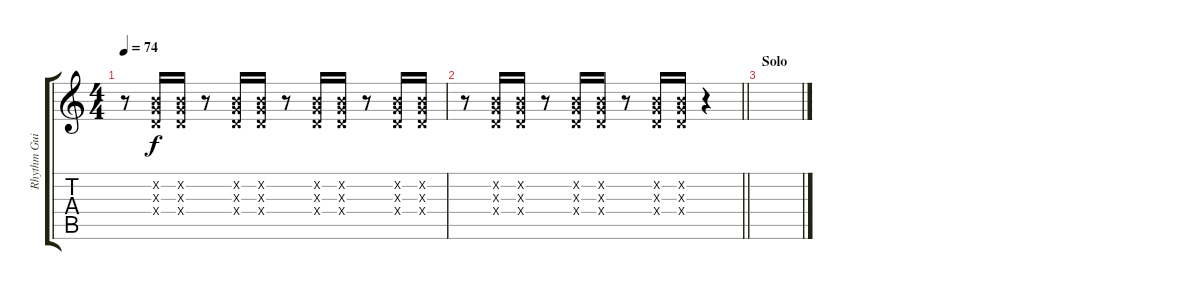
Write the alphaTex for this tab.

\track ("Rhythm Guitar" "Rhythm Gui") {instrument overdrivenguitar}
\staff {score tabs}
\tuning (E4 B3 G3 D3 A2 E2) {hide}
\ts (4 4)
\tempo 74
\clef g2
\ks c
r.8{dy f} (0.2{x} 0.3{x} 0.4{x}).16 (0.2{x} 0.3{x} 0.4{x}).16 r.8 (0.2{x} 0.3{x} 0.4{x}).16 (0.2{x} 0.3{x} 0.4{x}).16 r.8 (0.2{x} 0.3{x} 0.4{x}).16 (0.2{x} 0.3{x} 0.4{x}).16 r.8 (0.2{x} 0.3{x} 0.4{x}).16 (0.2{x} 0.3{x} 0.4{x}).16 |
\barLineRight lightlight
r.8 (0.2{x} 0.3{x} 0.4{x}).16 (0.2{x} 0.3{x} 0.4{x}).16 r.8 (0.2{x} 0.3{x} 0.4{x}).16 (0.2{x} 0.3{x} 0.4{x}).16 r.8 (0.2{x} 0.3{x} 0.4{x}).16 (0.2{x} 0.3{x} 0.4{x}).16 r.4 |
\section ("" "Solo")
